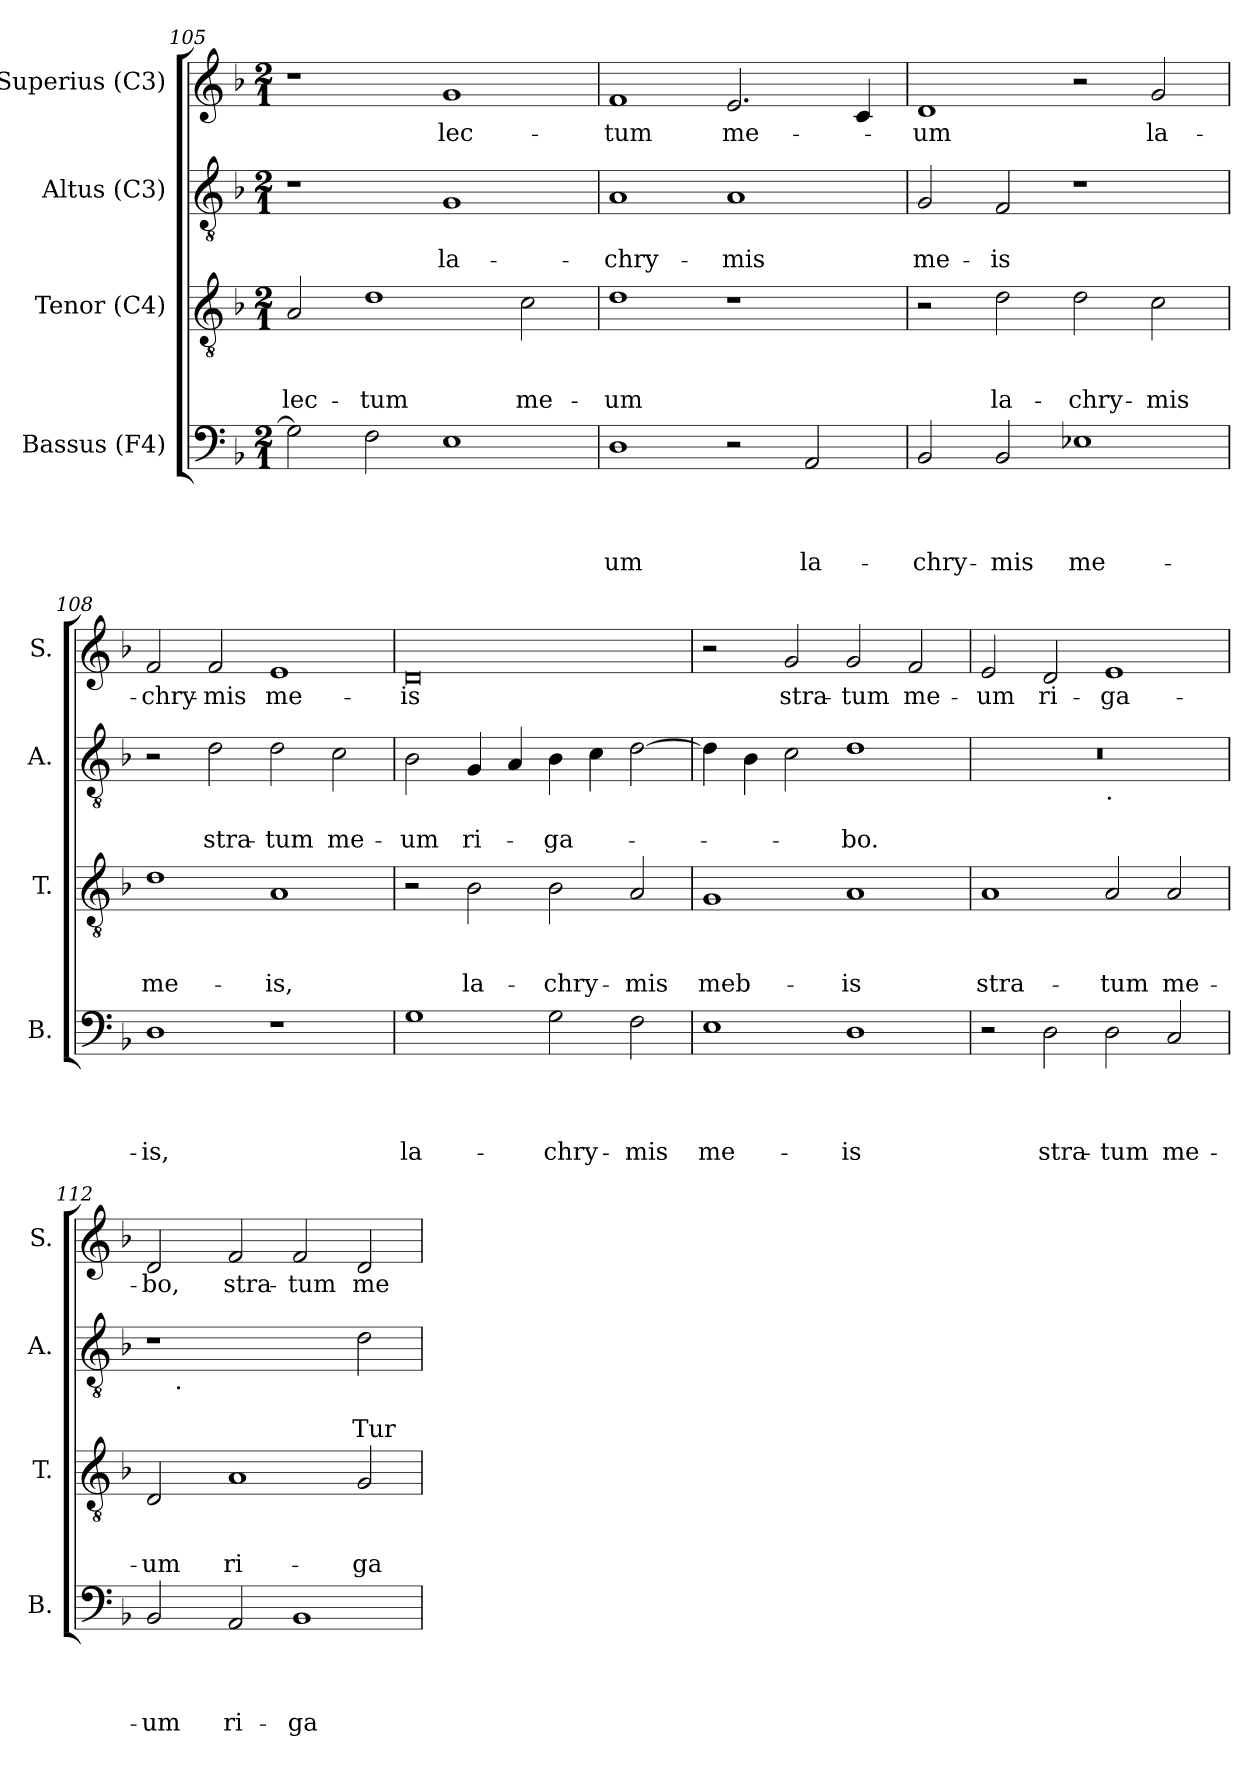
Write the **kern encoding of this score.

**kern	**text	**text	**text	**text	**kern	**text	**text	**text	**kern	**text	**text	**kern	**text
*part4	*part4	*part4	*part4	*part4	*part3	*part3	*part3	*part3	*part2	*part2	*part2	*part1	*part1
*staff4	*staff4	*staff4	*staff4	*staff4	*staff3	*staff3	*staff3	*staff3	*staff2	*staff2	*staff2	*staff1	*staff1
*I"Bassus (F4)	*	*	*	*	*I"Tenor (C4)	*	*	*	*I"Altus (C3)	*	*	*I"Superius (C3)	*
*I'B.	*	*	*	*	*I'T.	*	*	*	*I'A.	*	*	*I'S.	*
*clefF4	*	*	*	*	*clefGv2	*	*	*	*clefGv2	*	*	*clefG2	*
*k[b-]	*	*	*	*	*k[b-]	*	*	*	*k[b-]	*	*	*k[b-]	*
*F:	*	*	*	*	*F:	*	*	*	*F:	*	*	*F:	*
*M2/1	*	*	*	*	*M2/1	*	*	*	*M2/1	*	*	*M2/1	*
=105	=105	=105	=105	=105	=105	=105	=105	=105	=105	=105	=105	=105	=105
!	!	!	!	!	!	!	!	!LO:LY:b	!	!	!	!	!
2G\]	.	.	.	.	2A/	.	.	lec-	1r	.	.	1r	.
!	!	!	!	!	!	!	!	!LO:LY:b:rj	!	!	!	!	!
2F\	.	.	.	.	1d	.	.	-tum	.	.	.	.	.
!	!	!	!	!	!	!	!	!	!	!	!LO:LY:b	!	!LO:LY:b
1E	.	.	.	.	.	.	.	.	1G	.	la-	1g	lec-
!	!	!	!	!	!	!	!	!LO:LY:b	!	!	!	!	!
.	.	.	.	.	2c\	.	.	me-	.	.	.	.	.
=106	=106	=106	=106	=106	=106	=106	=106	=106	=106	=106	=106	=106	=106
!	!	!	!	!LO:LY:b	!	!	!	!LO:LY:b	!	!	!LO:LY:b	!	!LO:LY:b
1D	.	.	.	-um	1d	.	.	-um	1A	.	-chry-	1f	-tum
!	!	!	!	!	!	!	!	!	!	!	!LO:LY:b	!	!LO:LY:b
2r	.	.	.	.	1r	.	.	.	1A	.	-mis	2.e/	me-
!	!	!	!	!LO:LY:b	!	!	!	!	!	!	!	!	!
2AA/	.	.	.	la-	.	.	.	.	.	.	.	.	.
.	.	.	.	.	.	.	.	.	.	.	.	4c/	.
=107	=107	=107	=107	=107	=107	=107	=107	=107	=107	=107	=107	=107	=107
!	!	!	!	!LO:LY:b	!	!	!	!	!	!	!LO:LY:b	!	!LO:LY:b
2BB-/	.	.	.	-chry-	2r	.	.	.	2G/	.	me-	1d	-um
!	!	!	!	!LO:LY:b:rj	!	!	!	!LO:LY:b	!	!	!LO:LY:b	!	!
2BB-/	.	.	.	-mis	2d\	.	.	la-	2F/	.	-is	.	.
!	!	!	!	!LO:LY:b	!	!	!	!LO:LY:b	!	!	!	!	!
1E-X	.	.	.	me-	2d\	.	.	-chry-	1r	.	.	2r	.
!	!	!	!	!	!	!	!	!LO:LY:b:rj	!	!	!	!	!LO:LY:b
.	.	.	.	.	2c\	.	.	-mis	.	.	.	2g/	la-
=108	=108	=108	=108	=108	=108	=108	=108	=108	=108	=108	=108	=108	=108
!	!	!	!	!LO:LY:b	!	!	!	!LO:LY:b	!	!	!	!	!LO:LY:b
1D	.	.	.	-is,	1d	.	.	me-	2r	.	.	2f/	-chry-
!	!	!	!	!	!	!	!	!	!	!	!LO:LY:b	!	!LO:LY:b:rj
.	.	.	.	.	.	.	.	.	2d\	.	stra-	2f/	-mis
!	!	!	!	!	!	!	!	!LO:LY:b	!	!	!LO:LY:b:rj	!	!LO:LY:b
1r	.	.	.	.	1A	.	.	-is,	2d\	.	-tum	1e	me-
!	!	!	!	!	!	!	!	!	!	!	!LO:LY:b	!	!
.	.	.	.	.	.	.	.	.	2c\	.	me-	.	.
!!LO:LB:g=z
=109	=109	=109	=109	=109	=109	=109	=109	=109	=109	=109	=109	=109	=109
!	!	!	!	!LO:LY:b	!	!	!	!	!	!	!LO:LY:b	!	!LO:LY:b:rj
1G	.	.	.	la-	2r	.	.	.	2B-\	.	-um	0d	-is
!	!	!	!	!	!	!	!	!LO:LY:b	!	!	!LO:LY:b	!	!
.	.	.	.	.	2B-\	.	.	la-	4G/	.	ri-	.	.
.	.	.	.	.	.	.	.	.	4A/	.	.	.	.
!	!	!	!	!LO:LY:b	!	!	!	!LO:LY:b	!	!	!LO:LY:b	!	!
2G\	.	.	.	-chry-	2B-\	.	.	-chry-	4B-\	.	-ga-	.	.
.	.	.	.	.	.	.	.	.	4c\	.	.	.	.
!	!	!	!	!LO:LY:b	!	!	!	!LO:LY:b	!	!	!	!	!
2F\	.	.	.	-mis	2A/	.	.	-mis	[>2d\	.	.	.	.
=110	=110	=110	=110	=110	=110	=110	=110	=110	=110	=110	=110	=110	=110
!	!	!	!	!LO:LY:b	!	!	!	!LO:LY:b:rj	!	!	!	!	!
1E	.	.	.	me-	1G	.	.	meb-	4d\]	.	.	2r	.
.	.	.	.	.	.	.	.	.	4B-\	.	.	.	.
!	!	!	!	!	!	!	!	!	!	!	!	!	!LO:LY:b
.	.	.	.	.	.	.	.	.	2c\	.	.	2g/	stra-
!	!	!	!	!LO:LY:b:rj	!	!	!	!LO:LY:b:rj	!	!	!LO:LY:b	!	!LO:LY:b
1D	.	.	.	-is	1A	.	.	-is	1d	.	-bo.	2g/	-tum
!	!	!	!	!	!	!	!	!	!	!	!	!	!LO:LY:b
.	.	.	.	.	.	.	.	.	.	.	.	2f/	me-
=111	=111	=111	=111	=111	=111	=111	=111	=111	=111	=111	=111	=111	=111
!	!	!	!	!	!	!	!	!LO:LY:b	!	!	!	!	!LO:LY:b
*	*	*	*	*	*	*	*	*	*^	*	*	*	*
2r	.	.	.	.	1A	.	.	stra-	0r	1ryy	.	.	2e/	-um
!	!	!	!	!LO:LY:b	!	!	!	!	!	!	!	!	!	!LO:LY:b
2D\	.	.	.	stra-	.	.	.	.	.	.	.	.	2d/	ri-
!	!	!	!	!	!	!	!	!	!	!LO:TX:b:t=.	!	!	!	!
!	!	!	!	!LO:LY:b	!	!	!	!LO:LY:b	!	!	!	!	!	!LO:LY:b
2D\	.	.	.	-tum	2A/	.	.	-tum	.	1ryy	.	.	1e	-ga-
!	!	!	!	!LO:LY:b	!	!	!	!LO:LY:b	!	!	!	!	!	!
2C/	.	.	.	me-	2A/	.	.	me-	.	.	.	.	.	.
=112	=112	=112	=112	=112	=112	=112	=112	=112	=112	=112	=112	=112	=112	=112
!	!	!	!	!LO:LY:b	!	!	!	!LO:LY:b	!	!	!	!	!	!LO:LY:b
2BB-/	.	.	.	-um	2D/	.	.	-um	1r	8ryy	.	.	2d/	-bo,
!	!	!	!	!	!	!	!	!	!	!LO:TX:b:t=.	!	!	!	!
.	.	.	.	.	.	.	.	.	.	1...ryy	.	.	.	.
!	!	!	!	!LO:LY:b	!	!	!	!LO:LY:b	!	!	!	!	!	!LO:LY:b
2AA/	.	.	.	ri-	1A	.	.	ri-	.	.	.	.	2f/	stra-
!	!	!	!	!LO:LY:b	!	!	!	!	!	!	!	!	!	!LO:LY:b
1BB-	.	.	.	-ga-	.	.	.	.	2ryy	.	.	.	2f/	-tum
!	!	!	!	!	!	!	!	!LO:LY:b	!	!	!	!LO:LY:b	!	!LO:LY:b
.	.	.	.	.	2G/	.	.	-ga-	2d\	.	.	Tur-	2d/	me-
*	*	*	*	*	*	*	*	*	*v	*v	*	*	*	*
=	=	=	=	=	=	=	=	=	=	=	=	=	=
*-	*-	*-	*-	*-	*-	*-	*-	*-	*-	*-	*-	*-	*-
